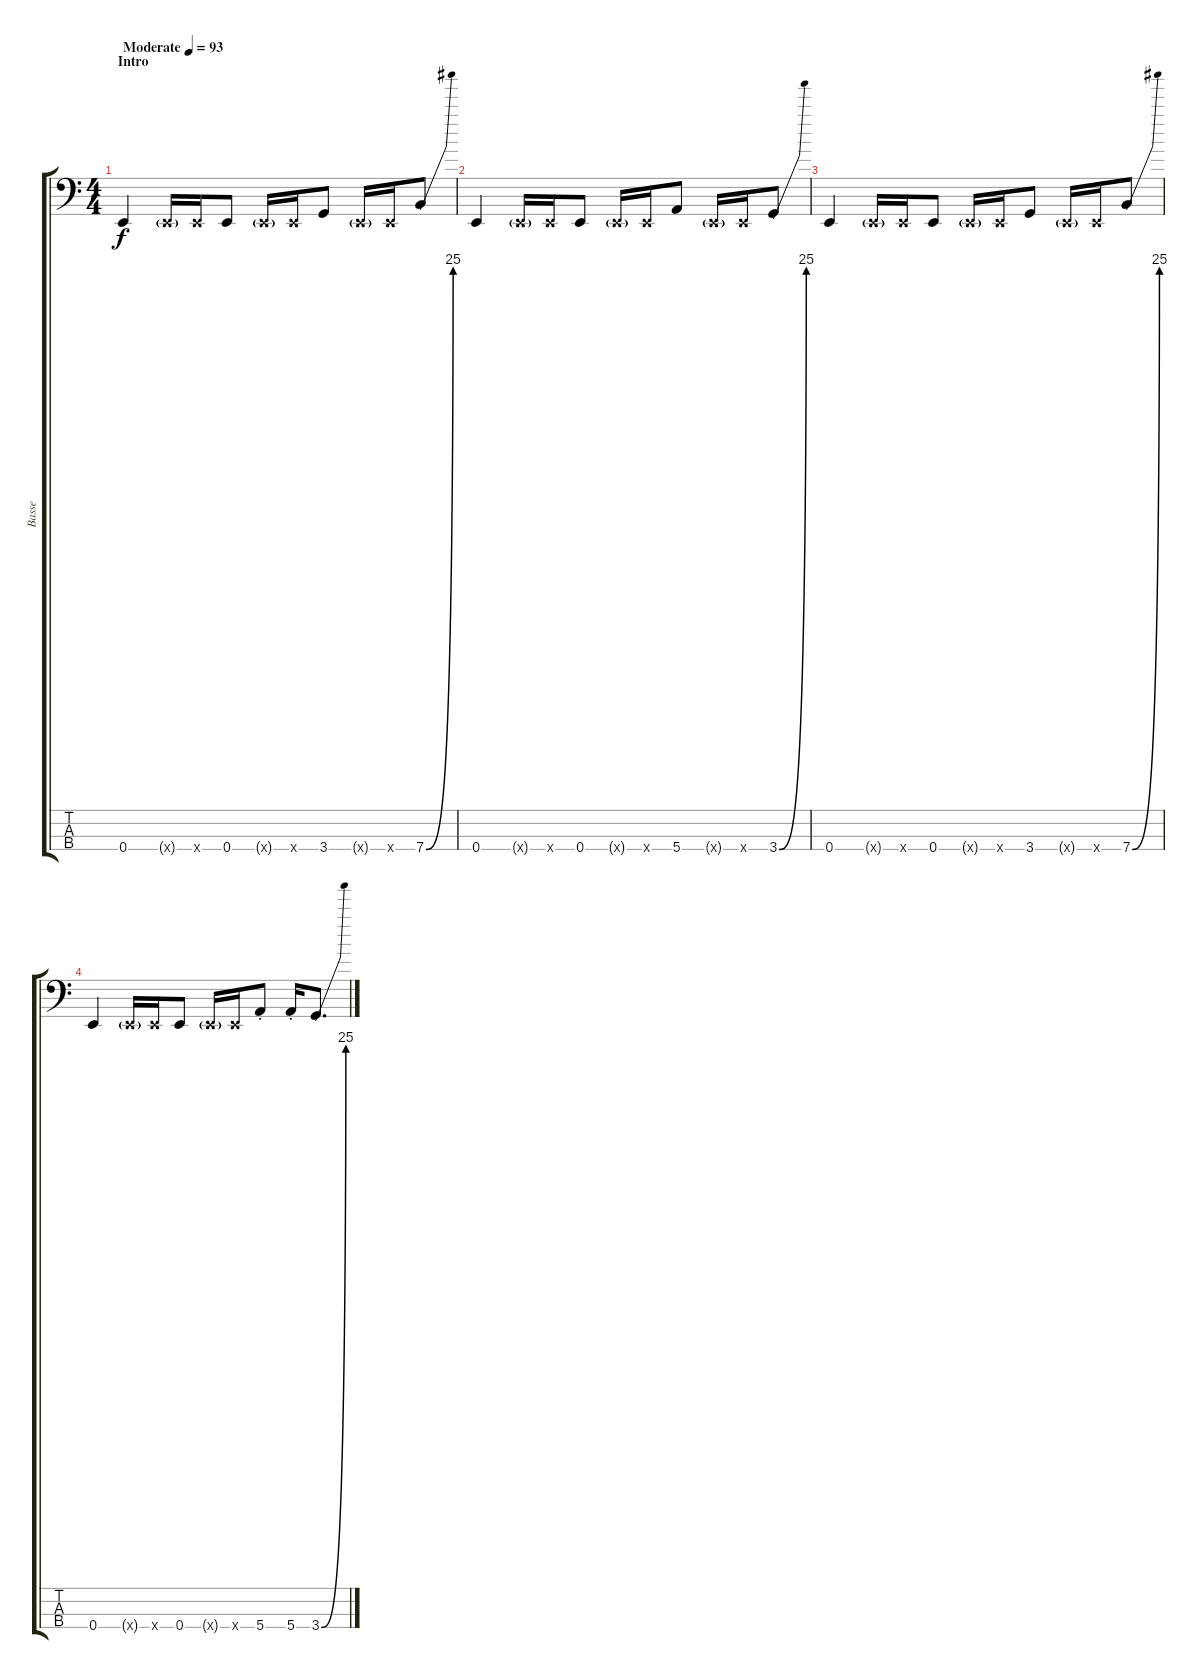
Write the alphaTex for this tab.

\track ("Basse" "Basse") {instrument electricbassfinger}
\staff {score tabs}
\tuning (G2 D2 A1 E1) {hide}
\ts (4 4)
\section ("" "Intro")
\tempo (93 "Moderate")
\clef f4
\ks c
0.4.4{dy f instrument electricbassfinger} 0.4{g x}.16 0.4{x}.16 0.4.8 0.4{g x}.16 0.4{x}.16 3.4.8 0.4{g x}.16 0.4{x}.16 7.4{be (bend 0 0 300 100)}.8 |
0.4.4 0.4{g x}.16 0.4{x}.16 0.4.8 0.4{g x}.16 0.4{x}.16 5.4.8 0.4{g x}.16 0.4{x}.16 3.4{be (bend 0 0 300 100)}.8 |
0.4.4 0.4{g x}.16 0.4{x}.16 0.4.8 0.4{g x}.16 0.4{x}.16 3.4.8 0.4{g x}.16 0.4{x}.16 7.4{be (bend 0 0 300 100)}.8 |
0.4.4 0.4{g x}.16 0.4{x}.16 0.4.8 0.4{g x}.16 0.4{x}.16 5.4{st}.8 5.4{st}.16 3.4{be (bend 0 0 300 100)}.8{d}
